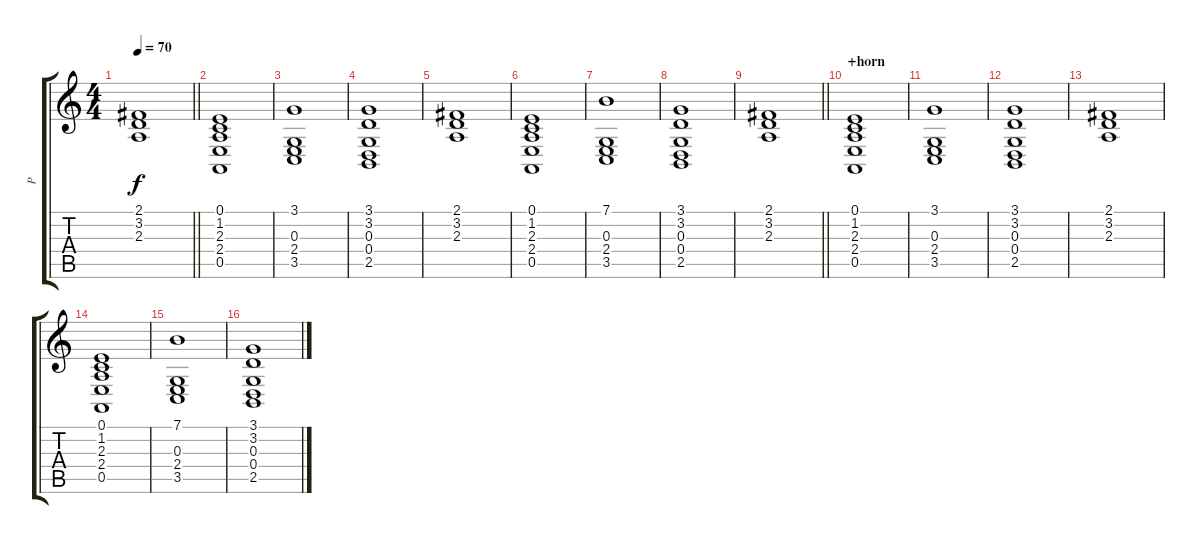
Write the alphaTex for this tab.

\track ("P" "P") {instrument electricgrandpiano}
\staff {score tabs}
\tuning (E4 B3 G3 D3 A2 E2) {hide}
\ts (4 4)
\tempo 70
\clef g2
\barLineRight lightlight
\ks c
(2.1 3.2 2.3).1{dy f} |
\section ("" "")
(0.1 1.2 2.3 2.4 0.5).1 |
(3.1 0.3 2.4 3.5).1 |
(3.1 3.2 0.3 0.4 2.5).1 |
(2.1 3.2 2.3).1 |
(0.1 1.2 2.3 2.4 0.5).1 |
(7.1 0.3 2.4 3.5).1 |
(3.1 3.2 0.3 0.4 2.5).1 |
\barLineRight lightlight
(2.1 3.2 2.3).1 |
\section ("" "+horn")
(0.1 1.2 2.3 2.4 0.5).1 |
(3.1 0.3 2.4 3.5).1 |
(3.1 3.2 0.3 0.4 2.5).1 |
(2.1 3.2 2.3).1 |
(0.1 1.2 2.3 2.4 0.5).1 |
(7.1 0.3 2.4 3.5).1 |
(3.1 3.2 0.3 0.4 2.5).1
